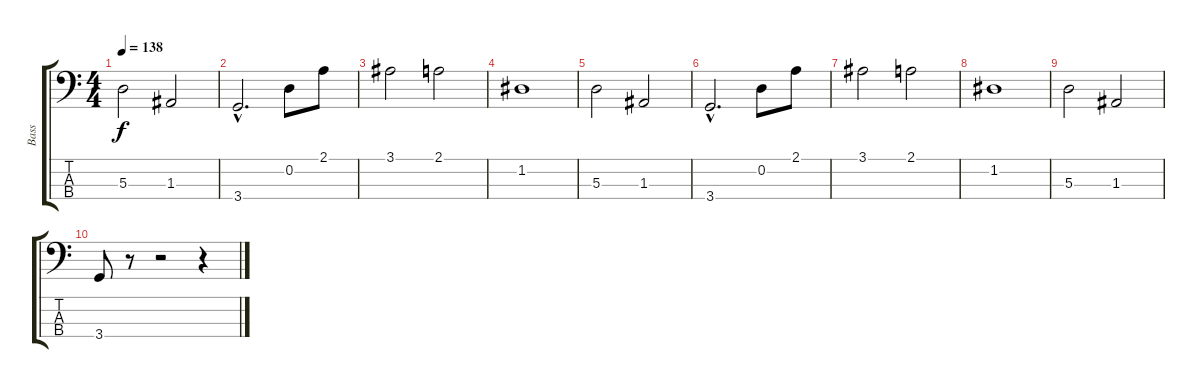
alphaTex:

\track ("Bass" "Bass") {instrument electricbassfinger}
\staff {score tabs}
\tuning (G2 D2 A1 E1) {hide}
\ts (4 4)
\tempo 138
\clef f4
\ks c
5.3.2{dy f} 1.3.2 |
3.4{hac}.2{d} 0.2.8 2.1.8 |
3.1.2 2.1.2 |
1.2.1 |
5.3.2 1.3.2 |
3.4{hac}.2{d} 0.2.8 2.1.8 |
3.1.2 2.1.2 |
1.2.1 |
5.3.2 1.3.2 |
3.4.8 r.8 r.2 r.4
